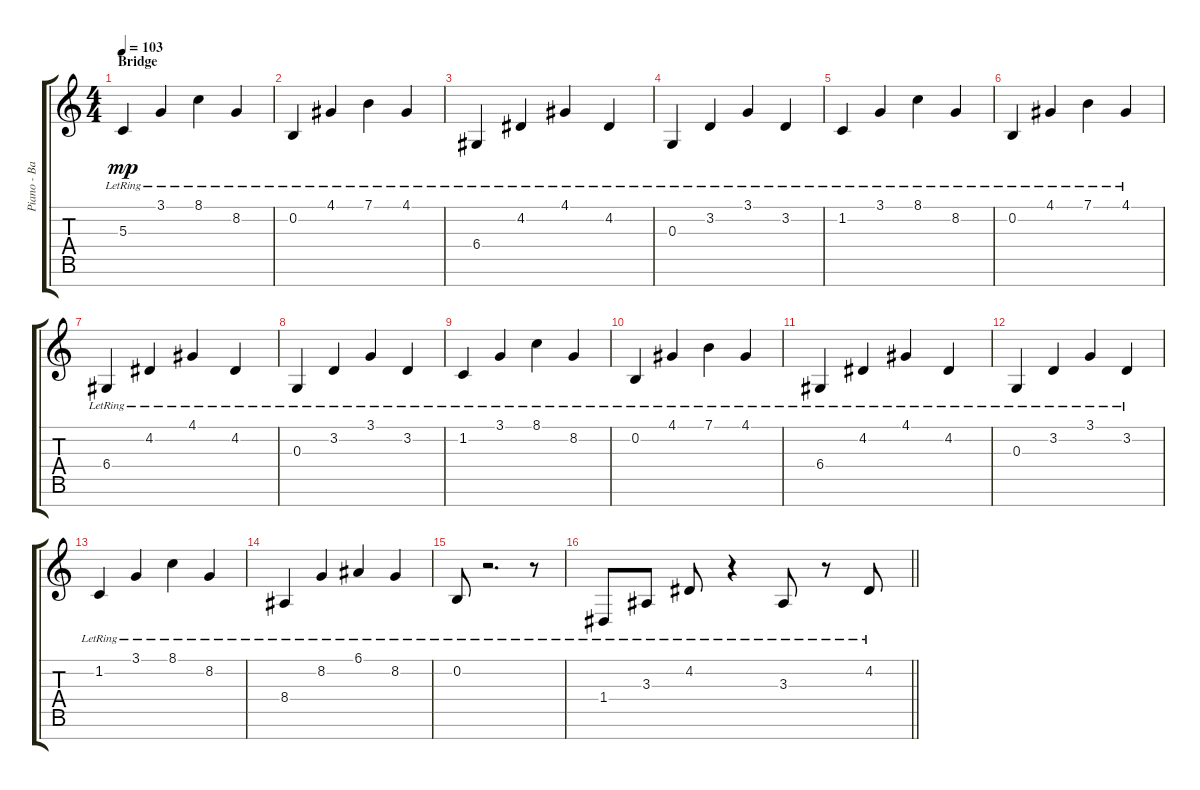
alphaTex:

\track ("Piano - Bass" "Piano - Ba") {instrument acousticgrandpiano}
\staff {score tabs}
\tuning (E4 B3 G3 D3 A2 E2 B1) {hide}
\ts (4 4)
\section ("" "Bridge")
\tempo 103
\clef g2
\ks c
5.3{lr}.4{dy mp} 3.1{lr}.4 8.1{lr}.4 8.2{lr}.4 |
0.2{lr}.4 4.1{lr}.4 7.1{lr}.4 4.1{lr}.4 |
6.4{lr}.4 4.2{lr}.4 4.1{lr}.4 4.2{lr}.4 |
0.3{lr}.4 3.2{lr}.4 3.1{lr}.4 3.2{lr}.4 |
1.2{lr}.4 3.1{lr}.4 8.1{lr}.4 8.2{lr}.4 |
0.2{lr}.4 4.1{lr}.4 7.1{lr}.4 4.1{lr}.4 |
6.4{lr}.4 4.2{lr}.4 4.1{lr}.4 4.2{lr}.4 |
0.3{lr}.4 3.2{lr}.4 3.1{lr}.4 3.2{lr}.4 |
1.2{lr}.4 3.1{lr}.4 8.1{lr}.4 8.2{lr}.4 |
0.2{lr}.4 4.1{lr}.4 7.1{lr}.4 4.1{lr}.4 |
6.4{lr}.4 4.2{lr}.4 4.1{lr}.4 4.2{lr}.4 |
0.3{lr}.4 3.2{lr}.4 3.1{lr}.4 3.2{lr}.4 |
1.2{lr}.4 3.1{lr}.4 8.1{lr}.4 8.2{lr}.4 |
8.4{lr}.4 8.2{lr}.4 6.1{lr}.4 8.2{lr}.4 |
0.2{lr}.8 r.2{d} r.8 |
\barLineRight lightlight
1.4{lr}.8 3.3{lr}.8 4.2{lr}.8 r.4 3.3{lr}.8 r.8 4.2{lr}.8
